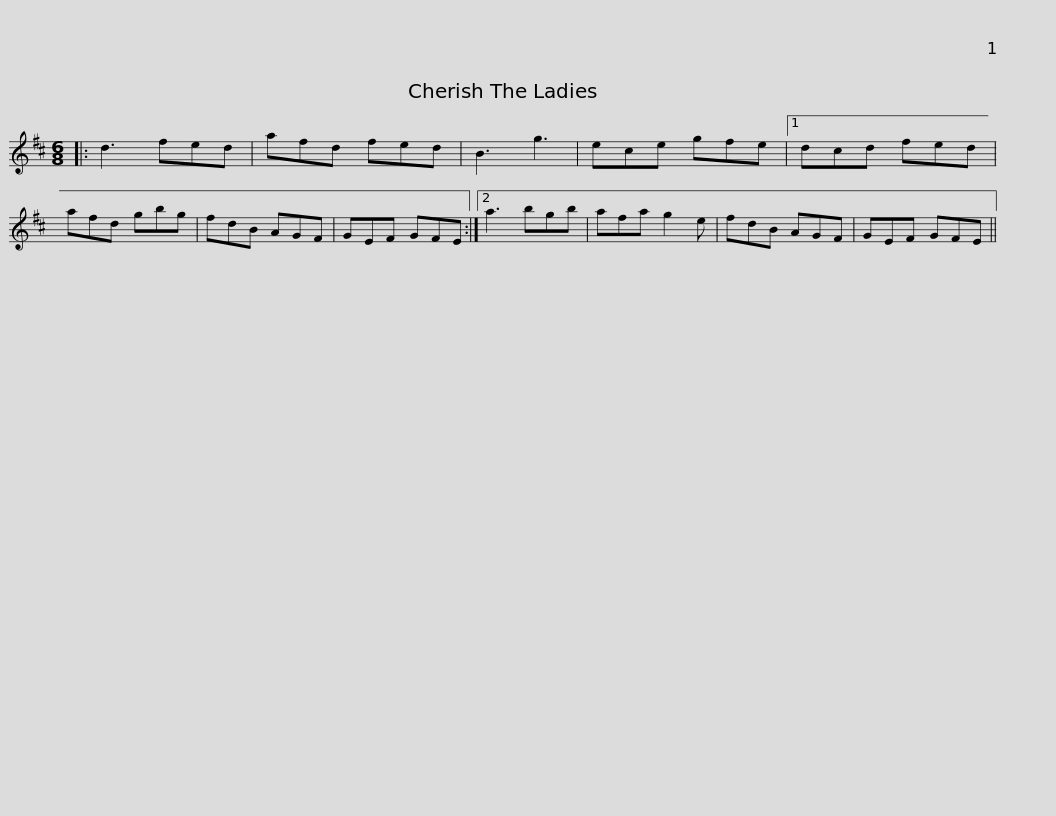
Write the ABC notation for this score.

X:1
L:1/8
M:6/8
I:linebreak $
K:D
V:1 treble
V:1
|: d3 fed | afd fed | B3 g3 | ece gfe |1 dcd fed | %5
 afd gbg | fdB AGF |$ GEF GFE :|2 a3 bgb | afa g2 e | %10
 fdB AGF | GEF GFE || %12
